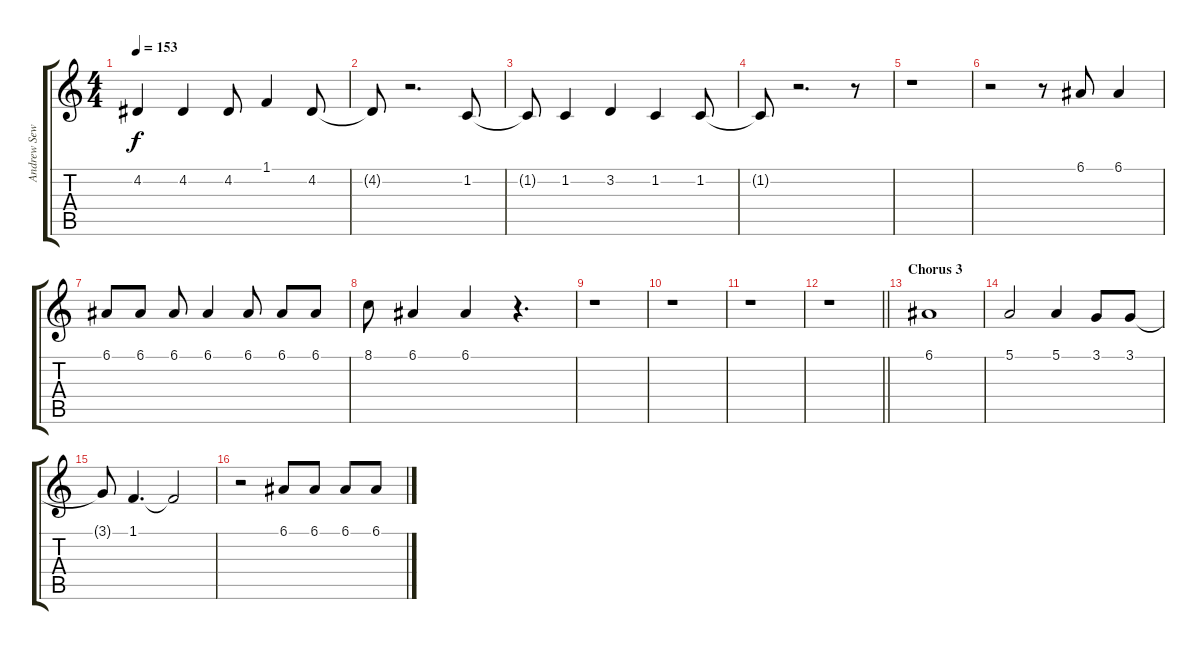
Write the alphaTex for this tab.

\track ("Andrew Seward (Backing Vocals)" "Andrew Sew") {instrument oboe}
\staff {score tabs}
\tuning (E4 B3 G3 D3 A2 E2) {hide}
\ts (4 4)
\tempo 153
\clef g2
\ks c
4.2.4{dy f} 4.2.4 4.2.8 1.1.4 4.2.8 |
4.2{t}.8 r.2{d} 1.2.8 |
1.2{t}.8 1.2.4 3.2.4 1.2.4 1.2.8 |
1.2{t}.8 r.2{d} r.8 |
r.1 |
r.2 r.8 6.1.8 6.1.4 |
6.1.8 6.1.8 6.1.8 6.1.4 6.1.8 6.1.8 6.1.8 |
8.1.8 6.1.4 6.1.4 r.4{d} |
r.1 |
r.1 |
r.1 |
\barLineRight lightlight
r.1 |
\section ("" "Chorus 3")
6.1.1 |
5.1.2 5.1.4 3.1.8 3.1.8 |
3.1{t}.8 1.1.4{d} 1.1{t}.2 |
r.2 6.1.8 6.1.8 6.1.8 6.1.8
